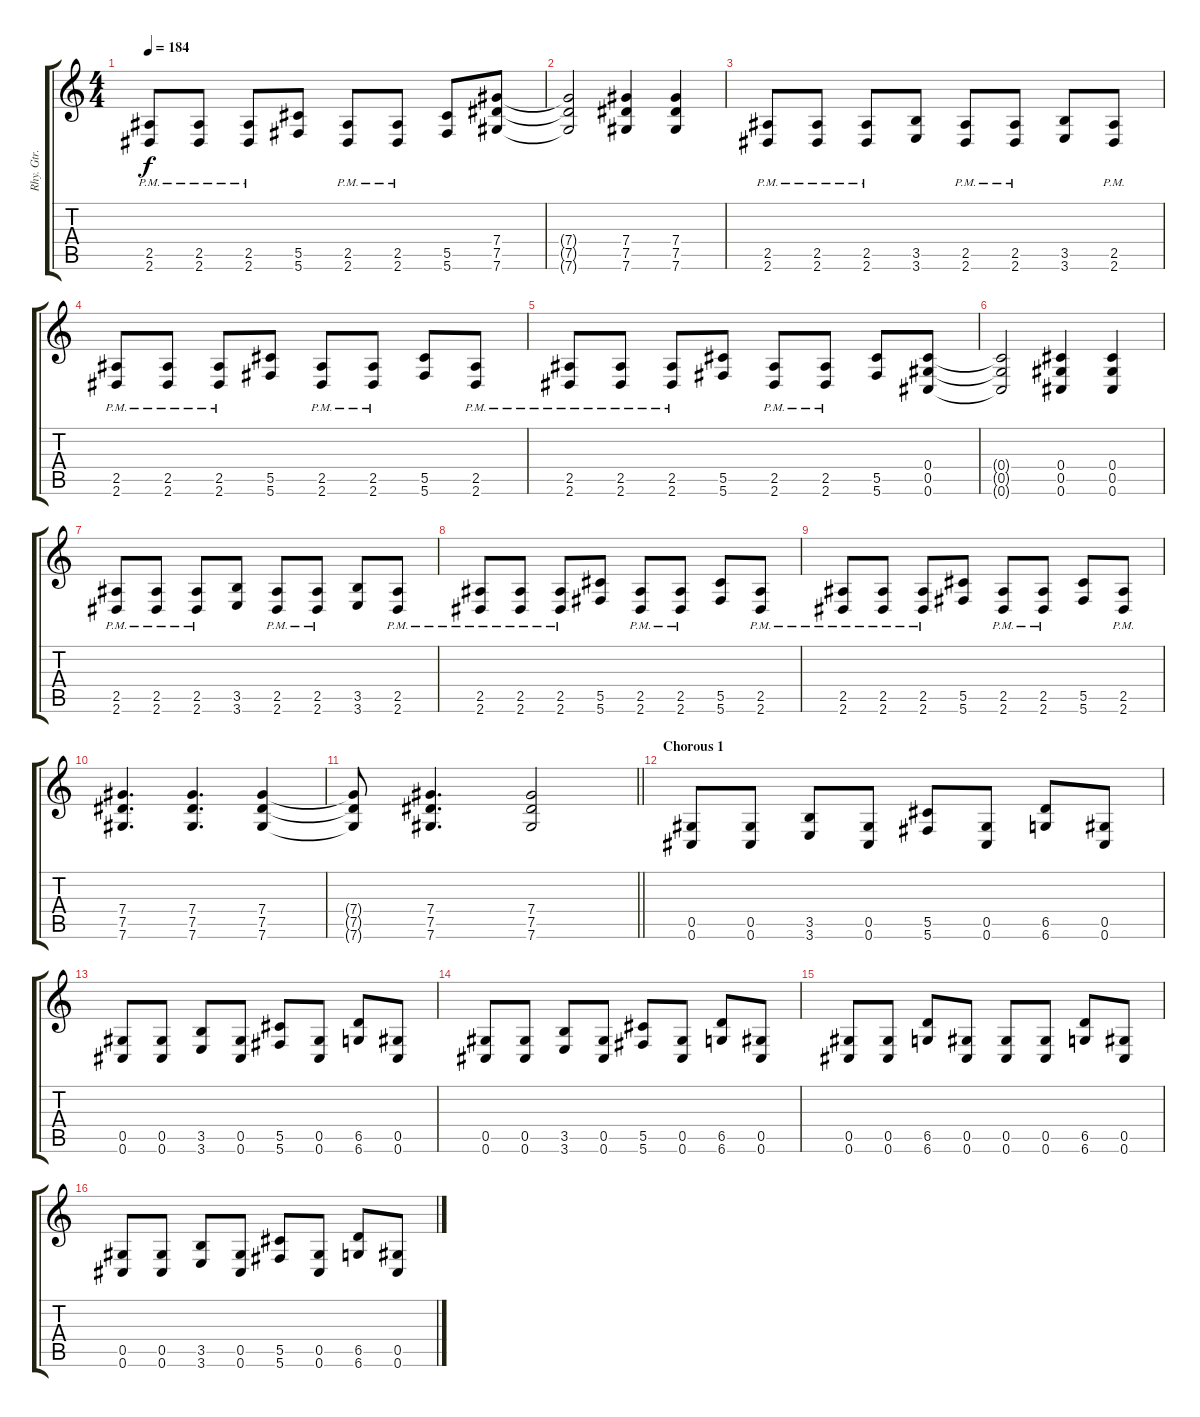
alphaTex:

\track ("Rhy. Gtr. 2" "Rhy. Gtr. ") {instrument distortionguitar}
\staff {score tabs}
\tuning (Eb4 Bb3 Gb3 Db3 Ab2 Db2) {hide}
\ts (4 4)
\tempo 184
\clef g2
\ks c
(2.5{pm} 2.6{pm}).8{dy f} (2.5{pm} 2.6{pm}).8 (2.5{pm} 2.6{pm}).8 (5.5 5.6).8 (2.5{pm} 2.6{pm}).8 (2.5{pm} 2.6{pm}).8 (5.5 5.6).8 (7.4 7.5 7.6).8 |
(7.4{t} 7.5{t} 7.6{t}).2 (7.4 7.5 7.6).4 (7.4 7.5 7.6).4 |
(2.5{pm} 2.6{pm}).8 (2.5{pm} 2.6{pm}).8 (2.5{pm} 2.6{pm}).8 (3.5 3.6).8 (2.5{pm} 2.6{pm}).8 (2.5{pm} 2.6{pm}).8 (3.5 3.6).8 (2.5{pm} 2.6{pm}).8 |
(2.5{pm} 2.6{pm}).8 (2.5{pm} 2.6{pm}).8 (2.5{pm} 2.6{pm}).8 (5.5 5.6).8 (2.5{pm} 2.6{pm}).8 (2.5{pm} 2.6{pm}).8 (5.5 5.6).8 (2.5{pm} 2.6{pm}).8 |
(2.5{pm} 2.6{pm}).8 (2.5{pm} 2.6{pm}).8 (2.5{pm} 2.6{pm}).8 (5.5 5.6).8 (2.5{pm} 2.6{pm}).8 (2.5{pm} 2.6{pm}).8 (5.5 5.6).8 (0.4 0.5 0.6).8 |
(0.4{t} 0.5{t} 0.6{t}).2 (0.4 0.5 0.6).4 (0.4 0.5 0.6).4 |
(2.5{pm} 2.6{pm}).8 (2.5{pm} 2.6{pm}).8 (2.5{pm} 2.6{pm}).8 (3.5 3.6).8 (2.5{pm} 2.6{pm}).8 (2.5{pm} 2.6{pm}).8 (3.5 3.6).8 (2.5{pm} 2.6{pm}).8 |
(2.5{pm} 2.6{pm}).8 (2.5{pm} 2.6{pm}).8 (2.5{pm} 2.6{pm}).8 (5.5 5.6).8 (2.5{pm} 2.6{pm}).8 (2.5{pm} 2.6{pm}).8 (5.5 5.6).8 (2.5{pm} 2.6{pm}).8 |
(2.5{pm} 2.6{pm}).8 (2.5{pm} 2.6{pm}).8 (2.5{pm} 2.6{pm}).8 (5.5 5.6).8 (2.5{pm} 2.6{pm}).8 (2.5{pm} 2.6{pm}).8 (5.5 5.6).8 (2.5{pm} 2.6{pm}).8 |
(7.4 7.5 7.6).4{d} (7.4 7.5 7.6).4{d} (7.4 7.5 7.6).4 |
\barLineRight lightlight
(7.4{t} 7.5{t} 7.6{t}).8 (7.4 7.5 7.6).4{d} (7.4 7.5 7.6).2 |
\section ("" "Chorous 1")
(0.5 0.6).8 (0.5 0.6).8 (3.5 3.6).8 (0.5 0.6).8 (5.5 5.6).8 (0.5 0.6).8 (6.5 6.6).8 (0.5 0.6).8 |
(0.5 0.6).8 (0.5 0.6).8 (3.5 3.6).8 (0.5 0.6).8 (5.5 5.6).8 (0.5 0.6).8 (6.5 6.6).8 (0.5 0.6).8 |
(0.5 0.6).8 (0.5 0.6).8 (3.5 3.6).8 (0.5 0.6).8 (5.5 5.6).8 (0.5 0.6).8 (6.5 6.6).8 (0.5 0.6).8 |
(0.5 0.6).8 (0.5 0.6).8 (6.5 6.6).8 (0.5 0.6).8 (0.5 0.6).8 (0.5 0.6).8 (6.5 6.6).8 (0.5 0.6).8 |
(0.5 0.6).8 (0.5 0.6).8 (3.5 3.6).8 (0.5 0.6).8 (5.5 5.6).8 (0.5 0.6).8 (6.5 6.6).8 (0.5 0.6).8
